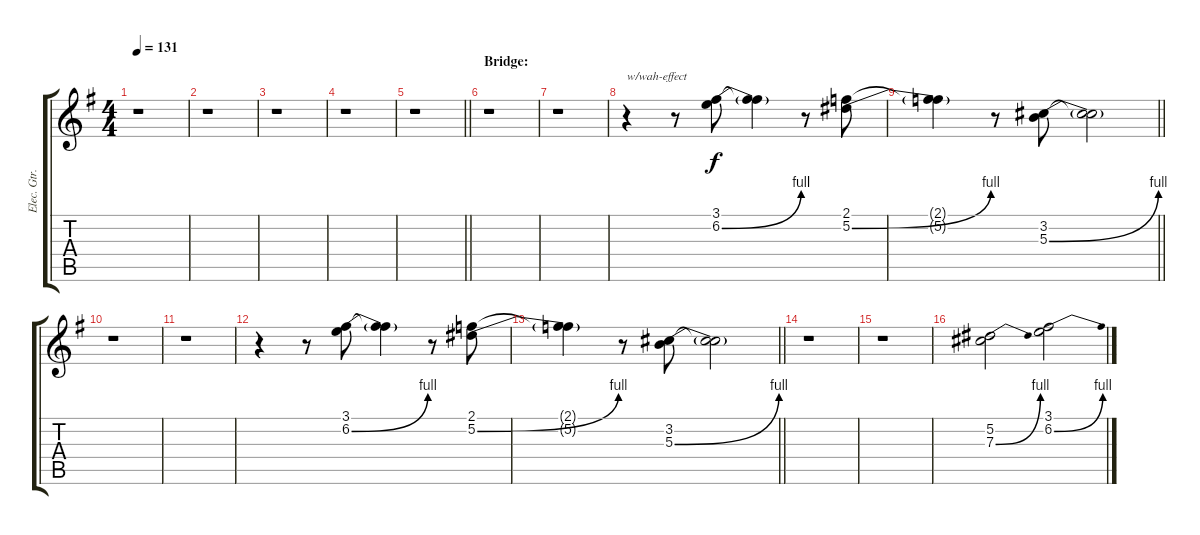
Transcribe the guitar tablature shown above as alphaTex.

\track ("Elec. Gtr. 4" "Elec. Gtr.") {instrument electricguitarclean}
\staff {score tabs}
\tuning (Eb4 Bb3 Gb3 Db3 Ab2 Eb2) {hide}
\ts (4 4)
\tempo 131
\clef g2
\ks g
r.1{dy f} |
r.1 |
r.1 |
r.1 |
\barLineRight lightlight
r.1 |
\section ("" "Bridge:")
r.1 |
r.1 |
r.4{txt "w/wah-effect" instrument distortionguitar} r.8 (3.1 6.2{be (bend 0 0 60 4)}).8 (3.1{t} 6.2{t}).4 r.8 (2.1 5.2{be (bend 0 0 60 4)}).8 |
\barLineRight lightlight
(2.1{t} 5.2{t}).4 r.8 (3.2 5.3{be (bend 0 0 60 4)}).8 (3.2{t} 5.3{t}).2 |
r.1 |
r.1 |
r.4{instrument distortionguitar} r.8 (3.1 6.2{be (bend 0 0 60 4)}).8 (3.1{t} 6.2{t}).4 r.8 (2.1 5.2{be (bend 0 0 60 4)}).8 |
\barLineRight lightlight
(2.1{t} 5.2{t}).4 r.8 (3.2 5.3{be (bend 0 0 60 4)}).8 (3.2{t} 5.3{t}).2 |
r.1 |
r.1 |
(5.2 7.3{be (bend 0 0 60 4)}).2 (3.1 6.2{be (bend 0 0 60 4)}).2
